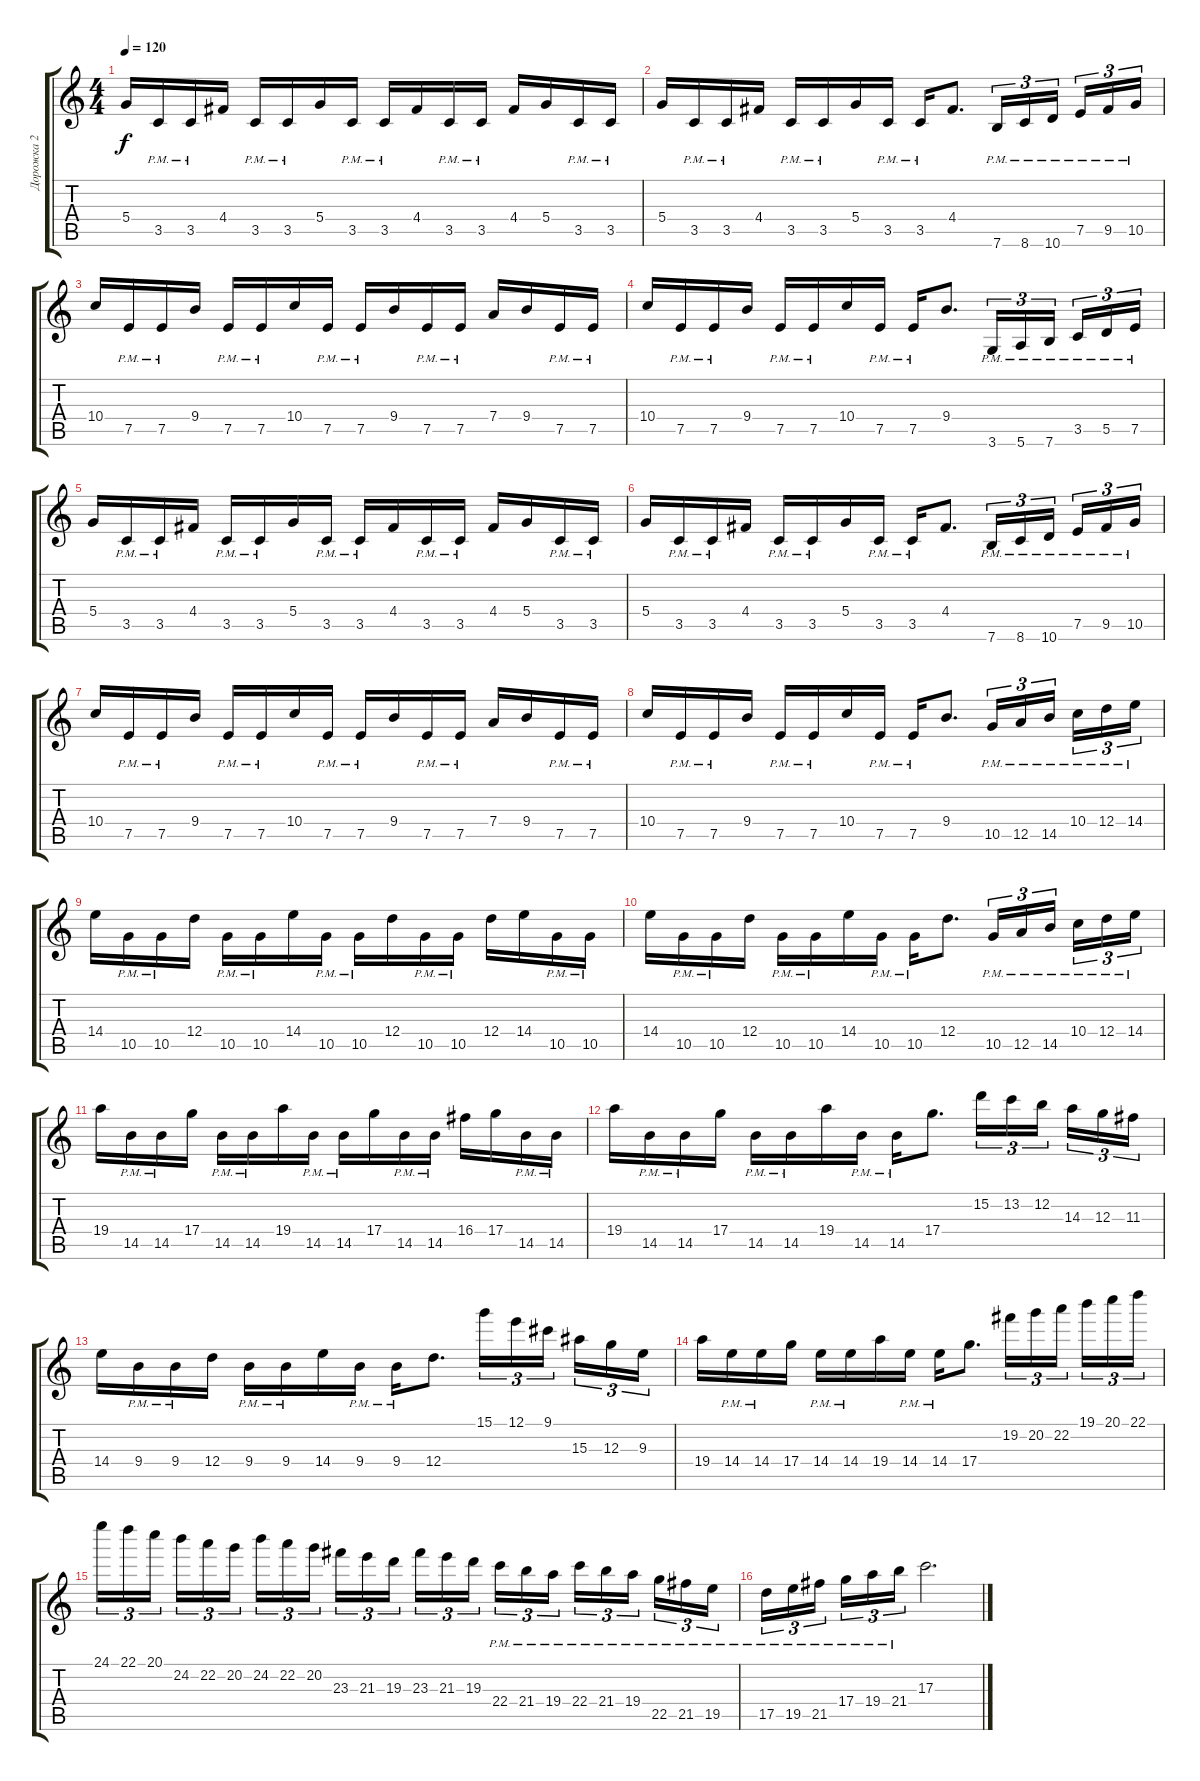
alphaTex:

\track ("Дорожка 2" "Дорожка 2") {instrument overdrivenguitar}
\staff {score tabs}
\tuning (E4 B3 G3 D3 A2 E2) {hide}
\ts (4 4)
\tempo 120
\clef g2
\ks c
5.4.16{dy f} 3.5{pm}.16 3.5{pm}.16 4.4.16 3.5{pm}.16 3.5{pm}.16 5.4.16 3.5{pm}.16 3.5{pm}.16 4.4.16 3.5{pm}.16 3.5{pm}.16 4.4.16 5.4.16 3.5{pm}.16 3.5{pm}.16 |
5.4.16 3.5{pm}.16 3.5{pm}.16 4.4.16 3.5{pm}.16 3.5{pm}.16 5.4.16 3.5{pm}.16 3.5{pm}.16 4.4.8{d} 7.6{pm}.16{tu (3 2)} 8.6{pm}.16{tu (3 2)} 10.6{pm}.16{tu (3 2) beam splitsecondary} 7.5{pm}.16{tu (3 2)} 9.5{pm}.16{tu (3 2)} 10.5{pm}.16{tu (3 2)} |
10.4.16 7.5{pm}.16 7.5{pm}.16 9.4.16 7.5{pm}.16 7.5{pm}.16 10.4.16 7.5{pm}.16 7.5{pm}.16 9.4.16 7.5{pm}.16 7.5{pm}.16 7.4.16 9.4.16 7.5{pm}.16 7.5{pm}.16 |
10.4.16 7.5{pm}.16 7.5{pm}.16 9.4.16 7.5{pm}.16 7.5{pm}.16 10.4.16 7.5{pm}.16 7.5{pm}.16 9.4.8{d} 3.6{pm}.16{tu (3 2)} 5.6{pm}.16{tu (3 2)} 7.6{pm}.16{tu (3 2) beam splitsecondary} 3.5{pm}.16{tu (3 2)} 5.5{pm}.16{tu (3 2)} 7.5{pm}.16{tu (3 2)} |
5.4.16 3.5{pm}.16 3.5{pm}.16 4.4.16 3.5{pm}.16 3.5{pm}.16 5.4.16 3.5{pm}.16 3.5{pm}.16 4.4.16 3.5{pm}.16 3.5{pm}.16 4.4.16 5.4.16 3.5{pm}.16 3.5{pm}.16 |
5.4.16 3.5{pm}.16 3.5{pm}.16 4.4.16 3.5{pm}.16 3.5{pm}.16 5.4.16 3.5{pm}.16 3.5{pm}.16 4.4.8{d} 7.6{pm}.16{tu (3 2)} 8.6{pm}.16{tu (3 2)} 10.6{pm}.16{tu (3 2) beam splitsecondary} 7.5{pm}.16{tu (3 2)} 9.5{pm}.16{tu (3 2)} 10.5{pm}.16{tu (3 2)} |
10.4.16 7.5{pm}.16 7.5{pm}.16 9.4.16 7.5{pm}.16 7.5{pm}.16 10.4.16 7.5{pm}.16 7.5{pm}.16 9.4.16 7.5{pm}.16 7.5{pm}.16 7.4.16 9.4.16 7.5{pm}.16 7.5{pm}.16 |
10.4.16 7.5{pm}.16 7.5{pm}.16 9.4.16 7.5{pm}.16 7.5{pm}.16 10.4.16 7.5{pm}.16 7.5{pm}.16 9.4.8{d} 10.5{pm}.16{tu (3 2)} 12.5{pm}.16{tu (3 2)} 14.5{pm}.16{tu (3 2) beam splitsecondary} 10.4{pm}.16{tu (3 2)} 12.4{pm}.16{tu (3 2)} 14.4{pm}.16{tu (3 2)} |
14.4.16 10.5{pm}.16 10.5{pm}.16 12.4.16 10.5{pm}.16 10.5{pm}.16 14.4.16 10.5{pm}.16 10.5{pm}.16 12.4.16 10.5{pm}.16 10.5{pm}.16 12.4.16 14.4.16 10.5{pm}.16 10.5{pm}.16 |
14.4.16 10.5{pm}.16 10.5{pm}.16 12.4.16 10.5{pm}.16 10.5{pm}.16 14.4.16 10.5{pm}.16 10.5{pm}.16 12.4.8{d} 10.5{pm}.16{tu (3 2)} 12.5{pm}.16{tu (3 2)} 14.5{pm}.16{tu (3 2) beam splitsecondary} 10.4{pm}.16{tu (3 2)} 12.4{pm}.16{tu (3 2)} 14.4{pm}.16{tu (3 2)} |
19.4.16 14.5{pm}.16 14.5{pm}.16 17.4.16 14.5{pm}.16 14.5{pm}.16 19.4.16 14.5{pm}.16 14.5{pm}.16 17.4.16 14.5{pm}.16 14.5{pm}.16 16.4.16 17.4.16 14.5{pm}.16 14.5{pm}.16 |
19.4.16 14.5{pm}.16 14.5{pm}.16 17.4.16 14.5{pm}.16 14.5{pm}.16 19.4.16 14.5{pm}.16 14.5{pm}.16 17.4.8{d} 15.2.16{tu (3 2)} 13.2.16{tu (3 2)} 12.2.16{tu (3 2) beam splitsecondary} 14.3.16{tu (3 2)} 12.3.16{tu (3 2)} 11.3.16{tu (3 2)} |
14.4.16 9.4{pm}.16 9.4{pm}.16 12.4.16 9.4{pm}.16 9.4{pm}.16 14.4.16 9.4{pm}.16 9.4{pm}.16 12.4.8{d} 15.1.16{tu (3 2)} 12.1.16{tu (3 2)} 9.1.16{tu (3 2) beam splitsecondary} 15.3.16{tu (3 2)} 12.3.16{tu (3 2)} 9.3.16{tu (3 2)} |
19.4.16 14.4{pm}.16 14.4{pm}.16 17.4.16 14.4{pm}.16 14.4{pm}.16 19.4.16 14.4{pm}.16 14.4{pm}.16 17.4.8{d} 19.2.16{tu (3 2)} 20.2.16{tu (3 2)} 22.2.16{tu (3 2) beam splitsecondary} 19.1.16{tu (3 2)} 20.1.16{tu (3 2)} 22.1.16{tu (3 2)} |
24.1.16{tu (3 2)} 22.1.16{tu (3 2)} 20.1.16{tu (3 2) beam splitsecondary} 24.2.16{tu (3 2)} 22.2.16{tu (3 2)} 20.2.16{tu (3 2)} 24.2.16{tu (3 2)} 22.2.16{tu (3 2)} 20.2.16{tu (3 2) beam splitsecondary} 23.3.16{tu (3 2)} 21.3.16{tu (3 2)} 19.3.16{tu (3 2)} 23.3.16{tu (3 2)} 21.3.16{tu (3 2)} 19.3.16{tu (3 2) beam splitsecondary} 22.4{pm}.16{tu (3 2)} 21.4{pm}.16{tu (3 2)} 19.4{pm}.16{tu (3 2)} 22.4{pm}.16{tu (3 2)} 21.4{pm}.16{tu (3 2)} 19.4{pm}.16{tu (3 2) beam splitsecondary} 22.5{pm}.16{tu (3 2)} 21.5{pm}.16{tu (3 2)} 19.5{pm}.16{tu (3 2)} |
17.5{pm}.16{tu (3 2)} 19.5{pm}.16{tu (3 2)} 21.5{pm}.16{tu (3 2) beam splitsecondary} 17.4{pm}.16{tu (3 2)} 19.4{pm}.16{tu (3 2)} 21.4{pm}.16{tu (3 2)} 17.3.2{d}
